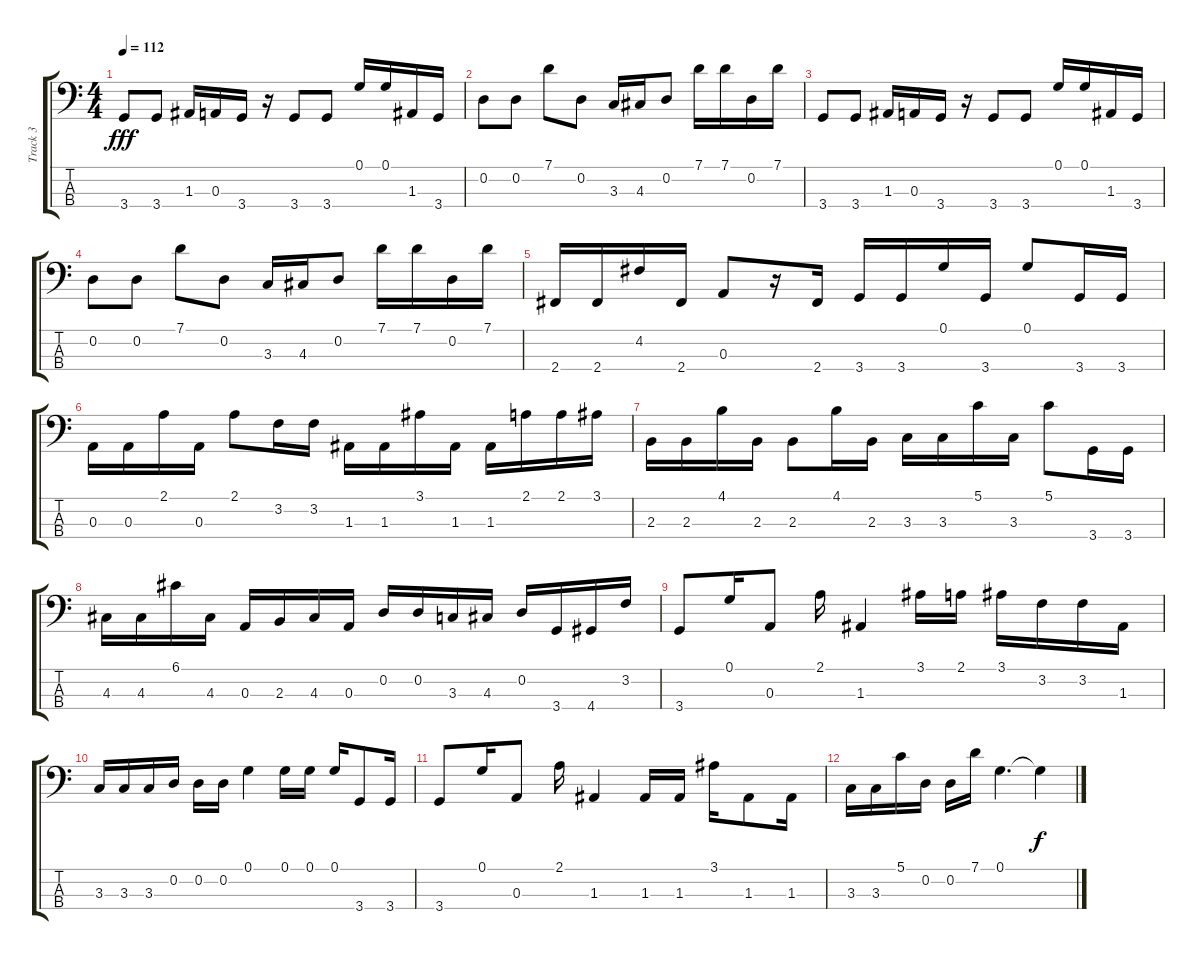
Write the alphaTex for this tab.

\track ("Track 3" "Track 3") {instrument fretlessbass}
\staff {score tabs}
\tuning (G2 D2 A1 E1) {hide}
\ts (4 4)
\tempo 112
\clef f4
\ks c
3.4.8{dy fff} 3.4.8 1.3.16 0.3.16 3.4.16 r.16 3.4.8 3.4.8 0.1.16 0.1.16 1.3.16 3.4.16 |
0.2.8 0.2.8 7.1.8 0.2.8 3.3.16 4.3.16 0.2.8 7.1.16 7.1.16 0.2.16 7.1.16 |
3.4.8 3.4.8 1.3.16 0.3.16 3.4.16 r.16 3.4.8 3.4.8 0.1.16 0.1.16 1.3.16 3.4.16 |
0.2.8 0.2.8 7.1.8 0.2.8 3.3.16 4.3.16 0.2.8 7.1.16 7.1.16 0.2.16 7.1.16 |
2.4.16 2.4.16 4.2.16 2.4.16 0.3.8 r.16 2.4.16 3.4.16 3.4.16 0.1.16 3.4.16 0.1.8 3.4.16 3.4.16 |
0.3.16 0.3.16 2.1.16 0.3.16 2.1.8 3.2.16 3.2.16 1.3.16 1.3.16 3.1.16 1.3.16 1.3.16 2.1.16 2.1.16 3.1.16 |
2.3.16 2.3.16 4.1.16 2.3.16 2.3.8 4.1.16 2.3.16 3.3.16 3.3.16 5.1.16 3.3.16 5.1.8 3.4.16 3.4.16 |
4.3.16 4.3.16 6.1.16 4.3.16 0.3.16 2.3.16 4.3.16 0.3.16 0.2.16 0.2.16 3.3.16 4.3.16 0.2.16 3.4.16 4.4.16 3.2.16 |
3.4.8 0.1.16 0.3.8 2.1.16 1.3.4 3.1.16 2.1.16 3.1.16 3.2.16 3.2.16 1.3.16 |
3.3.16 3.3.16 3.3.16 0.2.16 0.2.16 0.2.16 0.1.4 0.1.16 0.1.16 0.1.16 3.4.8 3.4.16 |
3.4.8 0.1.16 0.3.8 2.1.16 1.3.4 1.3.16 1.3.16 3.1.16 1.3.8 1.3.16 |
3.3.16 3.3.16 5.1.16 0.2.16 0.2.16 7.1.16 0.1.4{d} 0.1{t}.4{dy f}
